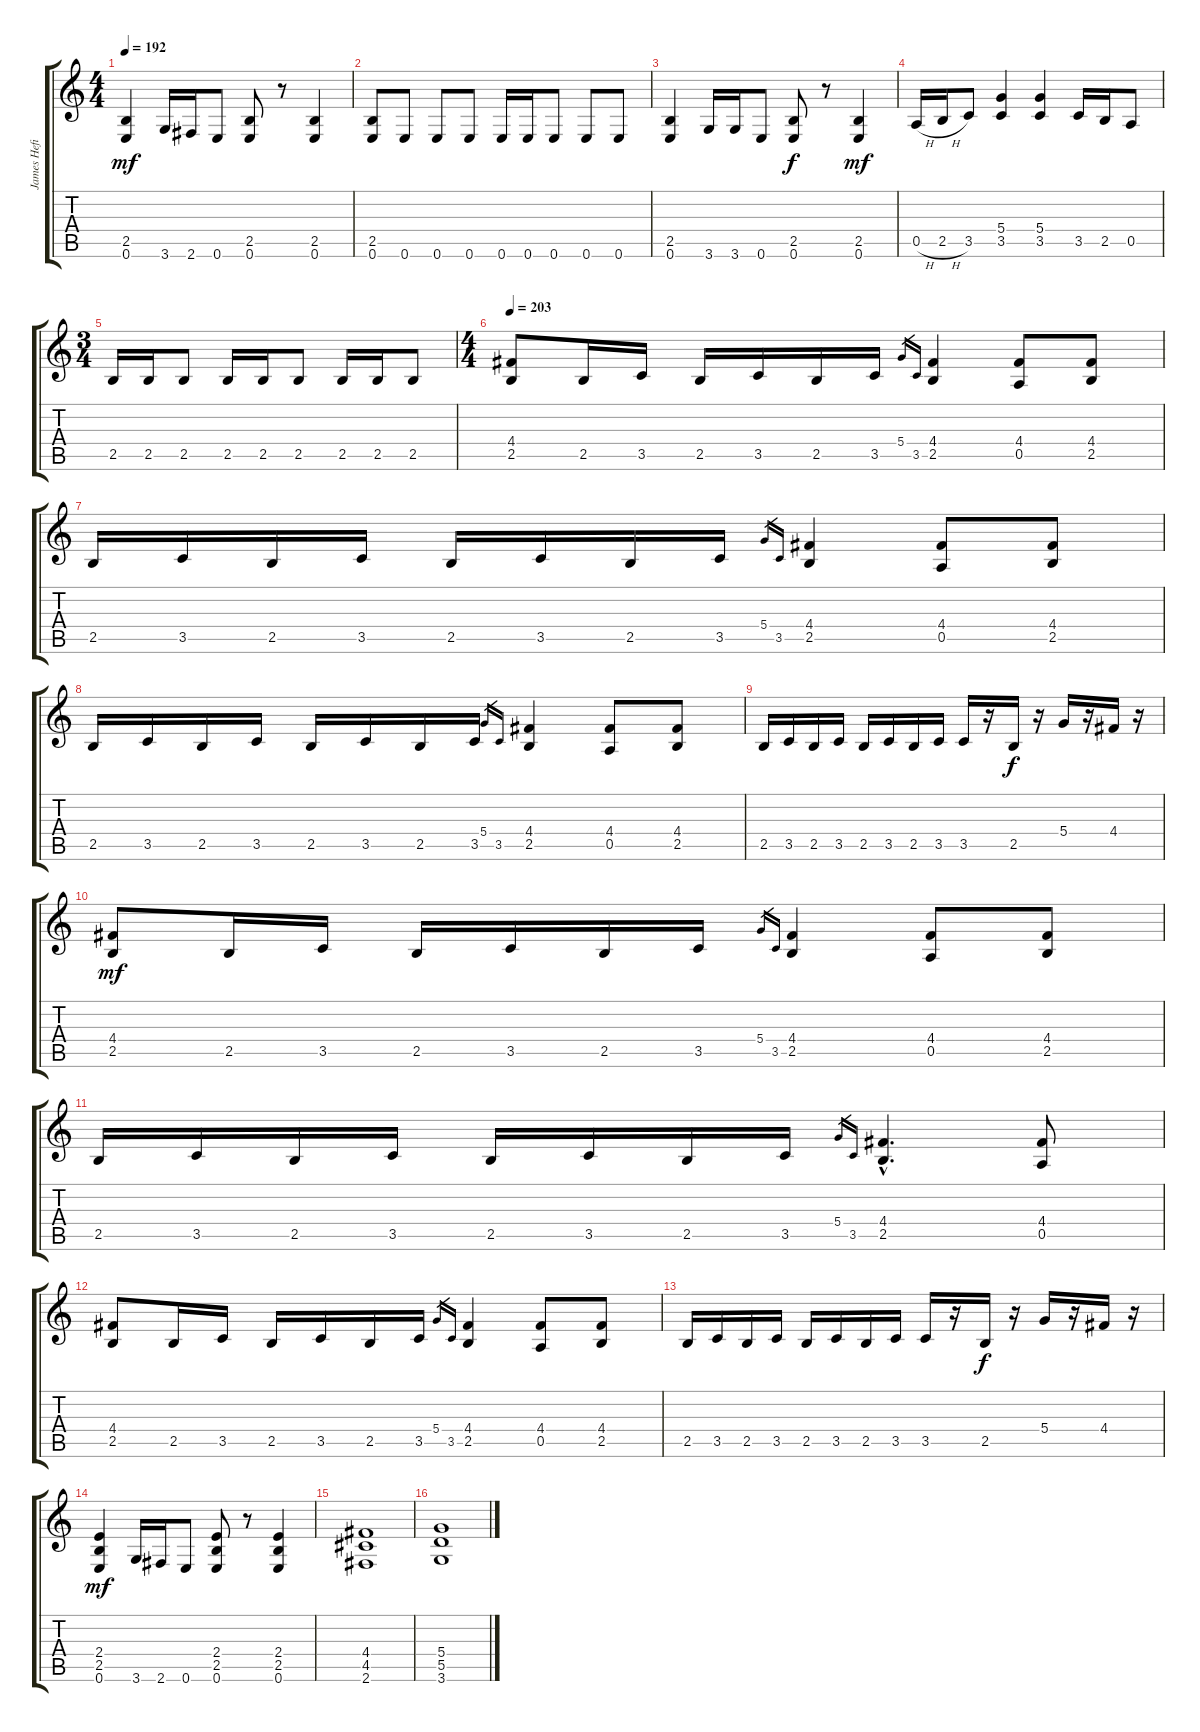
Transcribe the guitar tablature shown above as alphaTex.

\track ("James Hefield" "James Hefi") {instrument distortionguitar}
\staff {score tabs}
\tuning (E4 B3 G3 D3 A2 E2) {hide}
\ts (4 4)
\tempo 192
\clef g2
\ks c
(2.5 0.6).4{dy mf} 3.6.16 2.6.16 0.6.8 (2.5 0.6).8 r.8 (2.5 0.6).4 |
(2.5 0.6).8 0.6.8 0.6.8 0.6.8 0.6.16 0.6.16 0.6.8 0.6.8 0.6.8 |
(2.5 0.6).4 3.6.16 3.6.16 0.6.8 (2.5 0.6).8{dy f} r.8 (2.5 0.6).4{dy mf} |
0.5{h}.16 2.5{h}.16 3.5.8 (5.4 3.5).4 (5.4 3.5).4 3.5.16 2.5.16 0.5.8 |
\ts (3 4)
2.5.16 2.5.16 2.5.8 2.5.16 2.5.16 2.5.8 2.5.16 2.5.16 2.5.8 |
\ts (4 4)
\tempo 203
(4.4 2.5).8 2.5.16 3.5.16 2.5.16 3.5.16 2.5.16 3.5.16 5.4.16{gr} 3.5.16{gr} (4.4 2.5).4 (4.4 0.5).8 (4.4 2.5).8 |
2.5.16 3.5.16 2.5.16 3.5.16 2.5.16 3.5.16 2.5.16 3.5.16 5.4.16{gr} 3.5.16{gr} (4.4 2.5).4 (4.4 0.5).8 (4.4 2.5).8 |
2.5.16 3.5.16 2.5.16 3.5.16 2.5.16 3.5.16 2.5.16 3.5.16 5.4.16{gr} 3.5.16{gr} (4.4 2.5).4 (4.4 0.5).8 (4.4 2.5).8 |
2.5.16 3.5.16 2.5.16 3.5.16 2.5.16 3.5.16 2.5.16 3.5.16 3.5.16 r.16 2.5.16{dy f} r.16 5.4.16 r.16 4.4.16 r.16 |
(4.4 2.5).8{dy mf} 2.5.16 3.5.16 2.5.16 3.5.16 2.5.16 3.5.16 5.4.16{gr} 3.5.16{gr} (4.4 2.5).4 (4.4 0.5).8 (4.4 2.5).8 |
2.5.16 3.5.16 2.5.16 3.5.16 2.5.16 3.5.16 2.5.16 3.5.16 5.4.16{gr} 3.5.16{gr} (4.4{hac} 2.5{hac}).4{d} (4.4 0.5).8 |
(4.4 2.5).8 2.5.16 3.5.16 2.5.16 3.5.16 2.5.16 3.5.16 5.4.16{gr} 3.5.16{gr} (4.4 2.5).4 (4.4 0.5).8 (4.4 2.5).8 |
2.5.16 3.5.16 2.5.16 3.5.16 2.5.16 3.5.16 2.5.16 3.5.16 3.5.16 r.16 2.5.16{dy f} r.16 5.4.16 r.16 4.4.16 r.16 |
(2.4 2.5 0.6).4{dy mf} 3.6.16 2.6.16 0.6.8 (2.4 2.5 0.6).8 r.8 (2.4 2.5 0.6).4 |
(4.4 4.5 2.6).1 |
(5.4 5.5 3.6).1
